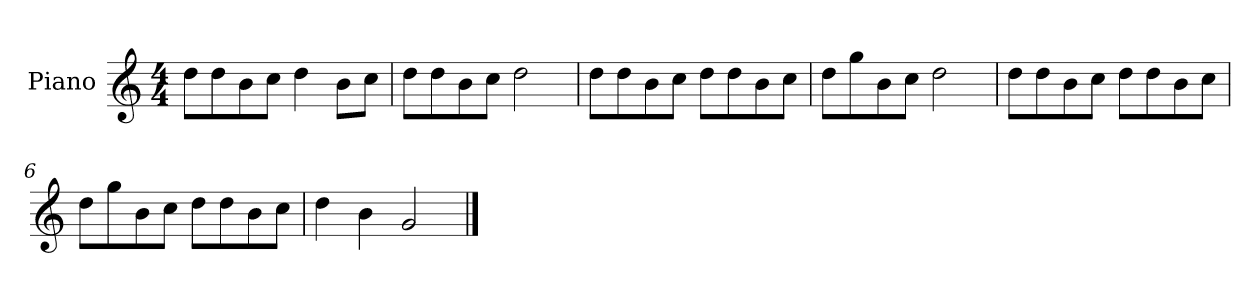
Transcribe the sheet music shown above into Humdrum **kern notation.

**kern
*part1
*staff1
*I"Piano
*I'P-no
*clefG2
*k[]
*M4/4
*MM90
=1
8dd\L
8dd\
8b\
8cc\J
4dd\
8b\L
8cc\J
=2
8dd\L
8dd\
8b\
8cc\J
2dd\
=3
8dd\L
8dd\
8b\
8cc\J
8dd\L
8dd\
8b\
8cc\J
=4
8dd\L
8gg\
8b\
8cc\J
2dd\
=5
8dd\L
8dd\
8b\
8cc\J
8dd\L
8dd\
8b\
8cc\J
!!LO:LB:g=z
=6
8dd\L
8gg\
8b\
8cc\J
8dd\L
8dd\
8b\
8cc\J
=7
4dd\
4b\
2g/
==
*-
